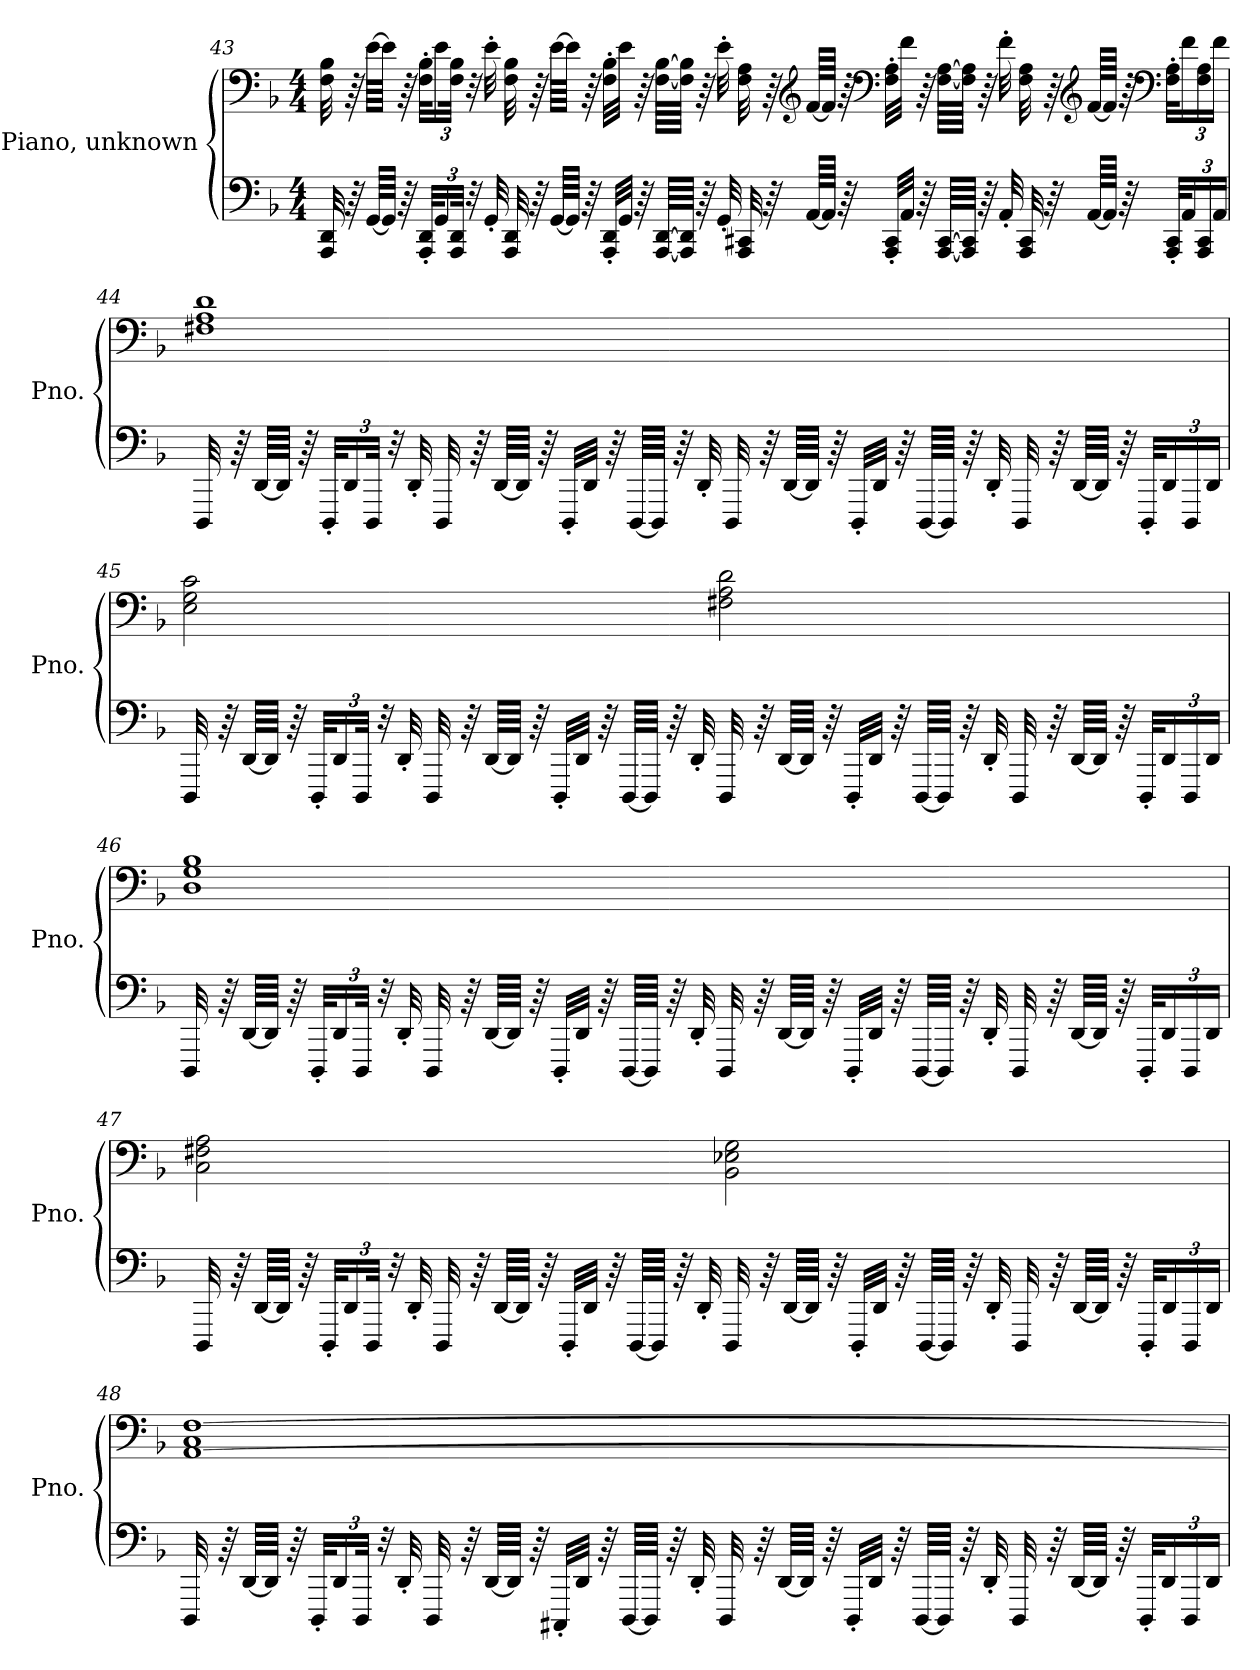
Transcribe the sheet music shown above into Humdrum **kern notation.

**kern	**kern
*part1	*part1
*staff2	*staff1
*I"Piano, unknown	*
*I'Pno.	*
!!LO:PB:g=z
*clefF4	*clefF4
*k[b-]	*k[b-]
*M4/4	*M4/4
=43	=43
32AAA/ 32DD/	32F\ 32B-\
64r	64r
[64GG/LLLL	[64e\LLLL
64GG/JJJJ]	64e\JJJJ]
64r	64r
32AAA/' 32DD/'KLL	32F\' 32B-\'KLL
*Xbrackettup	*Xbrackettup
24GG/	24e\
48AAA/ 48DD/JJk	48F\ 48B-\JJk
32r	32r
32GG'/	32e'\
32AAA/ 32DD/	32F\ 32B-\
64r	64r
[64GG/LLLL	[64e\LLLL
64GG/JJJJ]	64e\JJJJ]
64r	64r
32AAA/' 32DD/'LLL	32F\' 32B-\'LLL
32GG/JJJ	32e\JJJ
64r	64r
[64AAA/ [64DD/LLLL	[64F\ [64B-\LLLL
64AAA/] 64DD/]JJJJ	64F\] 64B-\]JJJJ
64r	64r
32GG'/	32e'\
32AAA/ 32CC#X/	32F\ 32A\
64r	64r
*	*clefG2
[64AA/LLLL	[64f/LLLL
64AA/JJJJ]	64f/JJJJ]
64r	64r
*	*clefF4
32AAA/' 32CC#/'LLL	32F\' 32A\'LLL
32AA/JJJ	32f\JJJ
64r	64r
[64AAA/ [64CC#/LLLL	[64F\ [64A\LLLL
64AAA/] 64CC#/]JJJJ	64F\] 64A\]JJJJ
64r	64r
32AA'/	32f'\
32AAA/ 32CC#/	32F\ 32A\
64r	64r
*	*clefG2
[64AA/LLLL	[64f/LLLL
64AA/JJJJ]	64f/JJJJ]
64r	64r
*	*clefF4
32AAA/' 32CC#/'KLL	32F\' 32A\'KLL
24AA/	24f\
24AAA/ 24CC#/	24F\ 24A\
24AA/JJ	24f\JJ
!!LO:LB:g=z
=44	=44
32DDD/	1F#X 1A 1d
64r	.
[64DD/LLLL	.
64DD/JJJJ]	.
64r	.
32DDD'/KLL	.
24DD/	.
48DDD/JJk	.
32r	.
32DD'/	.
32DDD/	.
64r	.
[64DD/LLLL	.
64DD/JJJJ]	.
64r	.
32DDD'/LLL	.
32DD/JJJ	.
64r	.
[64DDD/LLLL	.
64DDD/JJJJ]	.
64r	.
32DD'/	.
32DDD/	.
64r	.
[64DD/LLLL	.
64DD/JJJJ]	.
64r	.
32DDD'/LLL	.
32DD/JJJ	.
64r	.
[64DDD/LLLL	.
64DDD/JJJJ]	.
64r	.
32DD'/	.
32DDD/	.
64r	.
[64DD/LLLL	.
64DD/JJJJ]	.
64r	.
32DDD'/KLL	.
24DD/	.
24DDD/	.
24DD/JJ	.
!!LO:LB:g=z
=45	=45
32DDD/	2E\ 2G\ 2c\
64r	.
[64DD/LLLL	.
64DD/JJJJ]	.
64r	.
32DDD'/KLL	.
24DD/	.
48DDD/JJk	.
32r	.
32DD'/	.
32DDD/	.
64r	.
[64DD/LLLL	.
64DD/JJJJ]	.
64r	.
32DDD'/LLL	.
32DD/JJJ	.
64r	.
[64DDD/LLLL	.
64DDD/JJJJ]	.
64r	.
32DD'/	.
32DDD/	2F#X\ 2A\ 2d\
64r	.
[64DD/LLLL	.
64DD/JJJJ]	.
64r	.
32DDD'/LLL	.
32DD/JJJ	.
64r	.
[64DDD/LLLL	.
64DDD/JJJJ]	.
64r	.
32DD'/	.
32DDD/	.
64r	.
[64DD/LLLL	.
64DD/JJJJ]	.
64r	.
32DDD'/KLL	.
24DD/	.
24DDD/	.
24DD/JJ	.
!!LO:LB:g=z
=46	=46
32DDD/	1D 1G 1B-
64r	.
[64DD/LLLL	.
64DD/JJJJ]	.
64r	.
32DDD'/KLL	.
24DD/	.
48DDD/JJk	.
32r	.
32DD'/	.
32DDD/	.
64r	.
[64DD/LLLL	.
64DD/JJJJ]	.
64r	.
32DDD'/LLL	.
32DD/JJJ	.
64r	.
[64DDD/LLLL	.
64DDD/JJJJ]	.
64r	.
32DD'/	.
32DDD/	.
64r	.
[64DD/LLLL	.
64DD/JJJJ]	.
64r	.
32DDD'/LLL	.
32DD/JJJ	.
64r	.
[64DDD/LLLL	.
64DDD/JJJJ]	.
64r	.
32DD'/	.
32DDD/	.
64r	.
[64DD/LLLL	.
64DD/JJJJ]	.
64r	.
32DDD'/KLL	.
24DD/	.
24DDD/	.
24DD/JJ	.
!!LO:LB:g=z
=47	=47
32DDD/	2C\ 2F#X\ 2A\
64r	.
[64DD/LLLL	.
64DD/JJJJ]	.
64r	.
32DDD'/KLL	.
24DD/	.
48DDD/JJk	.
32r	.
32DD'/	.
32DDD/	.
64r	.
[64DD/LLLL	.
64DD/JJJJ]	.
64r	.
32DDD'/LLL	.
32DD/JJJ	.
64r	.
[64DDD/LLLL	.
64DDD/JJJJ]	.
64r	.
32DD'/	.
32DDD/	2BB-\ 2E-X\ 2G\
64r	.
[64DD/LLLL	.
64DD/JJJJ]	.
64r	.
32DDD'/LLL	.
32DD/JJJ	.
64r	.
[64DDD/LLLL	.
64DDD/JJJJ]	.
64r	.
32DD'/	.
32DDD/	.
64r	.
[64DD/LLLL	.
64DD/JJJJ]	.
64r	.
32DDD'/KLL	.
24DD/	.
24DDD/	.
24DD/JJ	.
!!LO:LB:g=z
=48	=48
*	*^
32DDD/	[1AA [1F	1C
64r	.	.
[64DD/LLLL	.	.
64DD/JJJJ]	.	.
64r	.	.
32DDD'/KLL	.	.
24DD/	.	.
48DDD/JJk	.	.
32r	.	.
32DD'/	.	.
32DDD/	.	.
64r	.	.
[64DD/LLLL	.	.
64DD/JJJJ]	.	.
64r	.	.
32CCC#X'/LLL	.	.
32DD/JJJ	.	.
64r	.	.
[64DDD/LLLL	.	.
64DDD/JJJJ]	.	.
64r	.	.
32DD'/	.	.
32DDD/	.	.
64r	.	.
[64DD/LLLL	.	.
64DD/JJJJ]	.	.
64r	.	.
32DDD'/LLL	.	.
32DD/JJJ	.	.
64r	.	.
[64DDD/LLLL	.	.
64DDD/JJJJ]	.	.
64r	.	.
32DD'/	.	.
32DDD/	.	.
64r	.	.
[64DD/LLLL	.	.
64DD/JJJJ]	.	.
64r	.	.
32DDD'/KLL	.	.
24DD/	.	.
24DDD/	.	.
24DD/JJ	.	.
*	*v	*v
=	=
*-	*-
